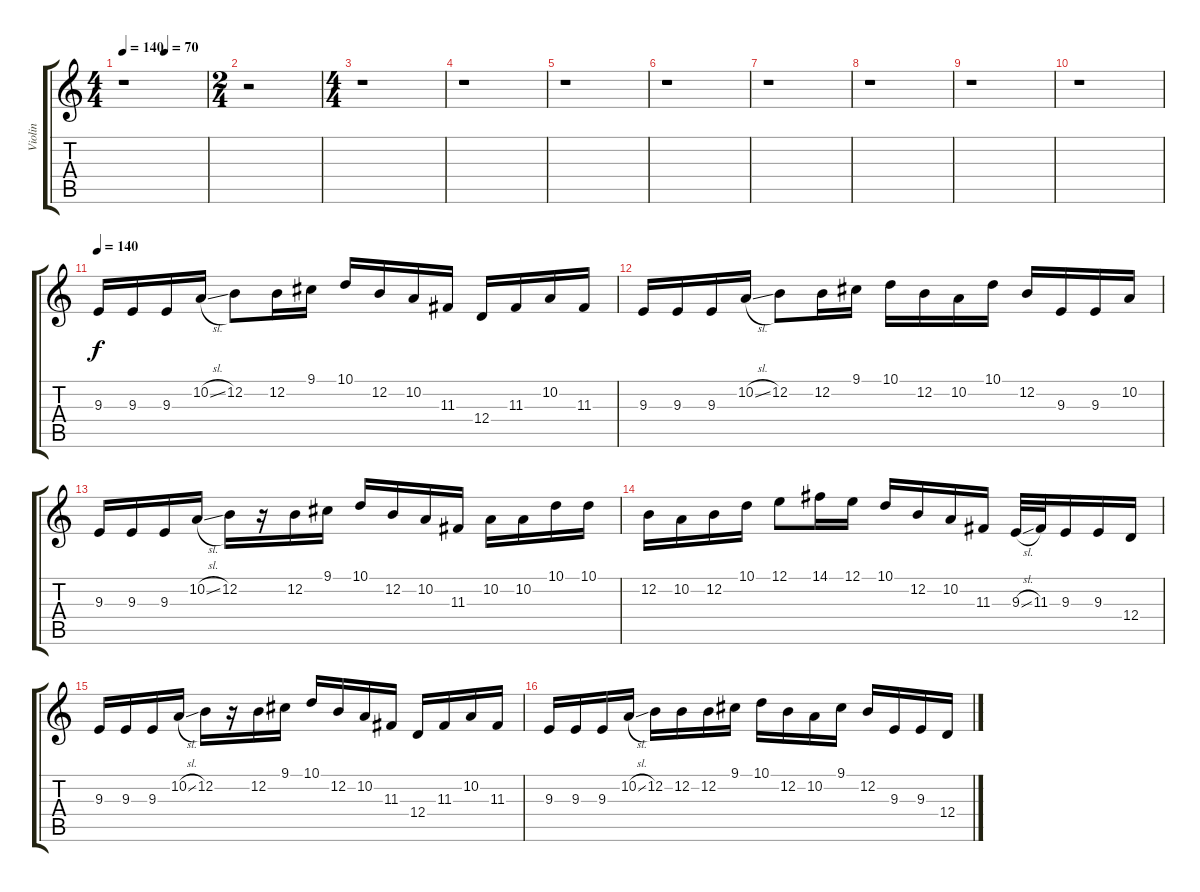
\track ("Violin" "Violin") {instrument violin}
\staff {score tabs}
\tuning (E4 B3 G3 D3 A2 E2) {hide}
\ts (4 4)
\tempo 140
\tempo (70 0.5)
\clef g2
\ks c
r.1{dy f} |
\ts (2 4)
r.2 |
\ts (4 4)
r.1 |
r.1 |
r.1 |
r.1 |
r.1 |
r.1 |
r.1 |
r.1 |
\tempo 140
9.3.16 9.3.16 9.3.16 10.2{sl}.16 12.2.8 12.2.16 9.1.16 10.1.16 12.2.16 10.2.16 11.3.16 12.4.16 11.3.16 10.2.16 11.3.16 |
9.3.16 9.3.16 9.3.16 10.2{sl}.16 12.2.8 12.2.16 9.1.16 10.1.16 12.2.16 10.2.16 10.1.16 12.2.16 9.3.16 9.3.16 10.2.16 |
9.3.16 9.3.16 9.3.16 10.2{sl}.16 12.2.16 r.16 12.2.16 9.1.16 10.1.16 12.2.16 10.2.16 11.3.16 10.2.16 10.2.16 10.1.16 10.1.16 |
12.2.16 10.2.16 12.2.16 10.1.16 12.1.8 14.1.16 12.1.16 10.1.16 12.2.16 10.2.16 11.3.16 9.3{sl}.32 11.3.32 9.3.16 9.3.16 12.4.16 |
9.3.16 9.3.16 9.3.16 10.2{sl}.16 12.2.16 r.16 12.2.16 9.1.16 10.1.16 12.2.16 10.2.16 11.3.16 12.4.16 11.3.16 10.2.16 11.3.16 |
9.3.16 9.3.16 9.3.16 10.2{sl}.16 12.2.16 12.2.16 12.2.16 9.1.16 10.1.16 12.2.16 10.2.16 9.1.16 12.2.16 9.3.16 9.3.16 12.4.16
